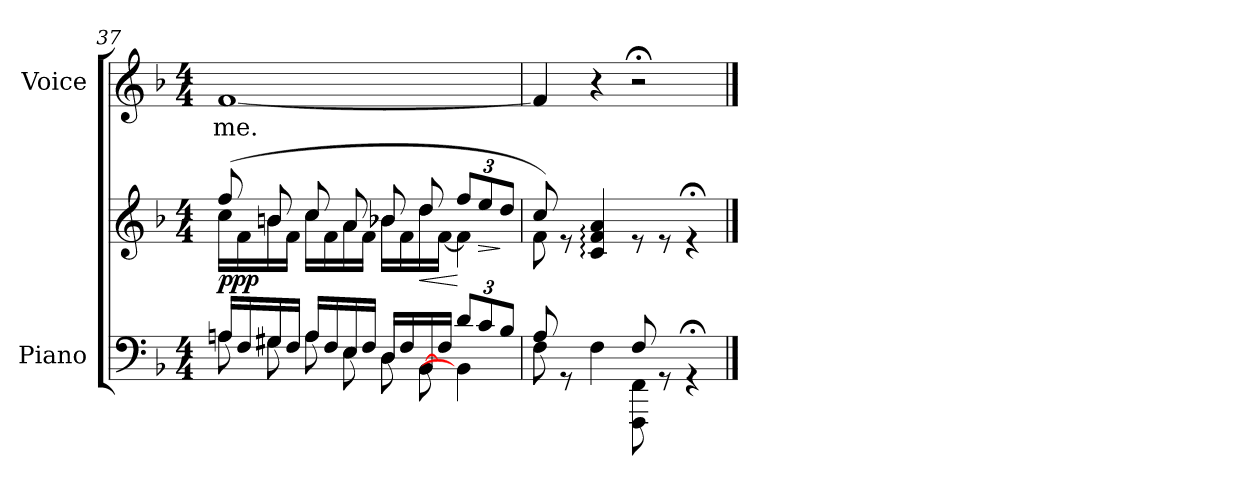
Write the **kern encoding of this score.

**kern	**kern	**dynam	**kern	**text
*part2	*part2	*part2	*part1	*part1
*staff3	*staff2	*staff2/3	*staff1	*staff1
*I"Piano	*	*	*I"Voice	*
*I'Pno	*	*	*	*
!!LO:LB:g=z
*clefF4	*clefG2	*	*clefG2	*
*k[b-]	*k[b-]	*	*k[b-]	*
*M4/4	*M4/4	*	*M4/4	*
=37	=37	=37	=37	=37
*^	*^	*	*	*
!	!	!	!	!LO:DY:a=2	!	!LO:LY:b
16An/LL	8A\	(>8ff/	16cc\LL	ppp	[1f	me.
16F/	.	.	16f\	.	.	.
!	!LO:N:head=solid	!	!	!	!	!
16G#X/	8G#\	8bn/	16b\	.	.	.
16F/JJ	.	.	16f\JJ	.	.	.
16A/LL	8A\	8cc/	16cc\LL	.	.	.
16F/	.	.	16f\	.	.	.
16E/	8E\	8a/	16a\	.	.	.
16F/JJ	.	.	16f\JJ	.	.	.
16D/LL	8D\	8b-X/	16b-\LL	.	.	.
16F/	.	.	16f\	.	.	.
!	!	!	!	!LO:HP:b	!	!
[16BB-/	8BB-\	8dd/	16dd\	<	.	.
16F/JJ	.	.	[16f\JJ	.	.	.
*Xbrackettup	*	*Xbrackettup	*	*	*	*
12d/L	4BB-\]	12ff/L	4f\]	[	.	.
!	!	!	!	!LO:HP:b	!	!
12c/	.	12ee/	.	>	.	.
12B-/J	.	12dd/J	.	]	.	.
=38	=38	=38	=38	=38	=38	=38
8A/	8F\	8cc/)	8f\	.	4f/]	.
8rGG	4.ryy	8re	2..ryy	.	.	.
4F:\	.	4c/: 4f/: 4a/:	.	.	4r	.
8F/	8FFF\ 8FF\	8re	.	.	2r;<	.
8rGG	4.ryy	8re	.	.	.	.
4r;<GG	.	4r;<e	.	.	.	.
*v	*v	*	*	*	*	*
*	*v	*v	*	*	*
==	==	==	==	==
*-	*-	*-	*-	*-
